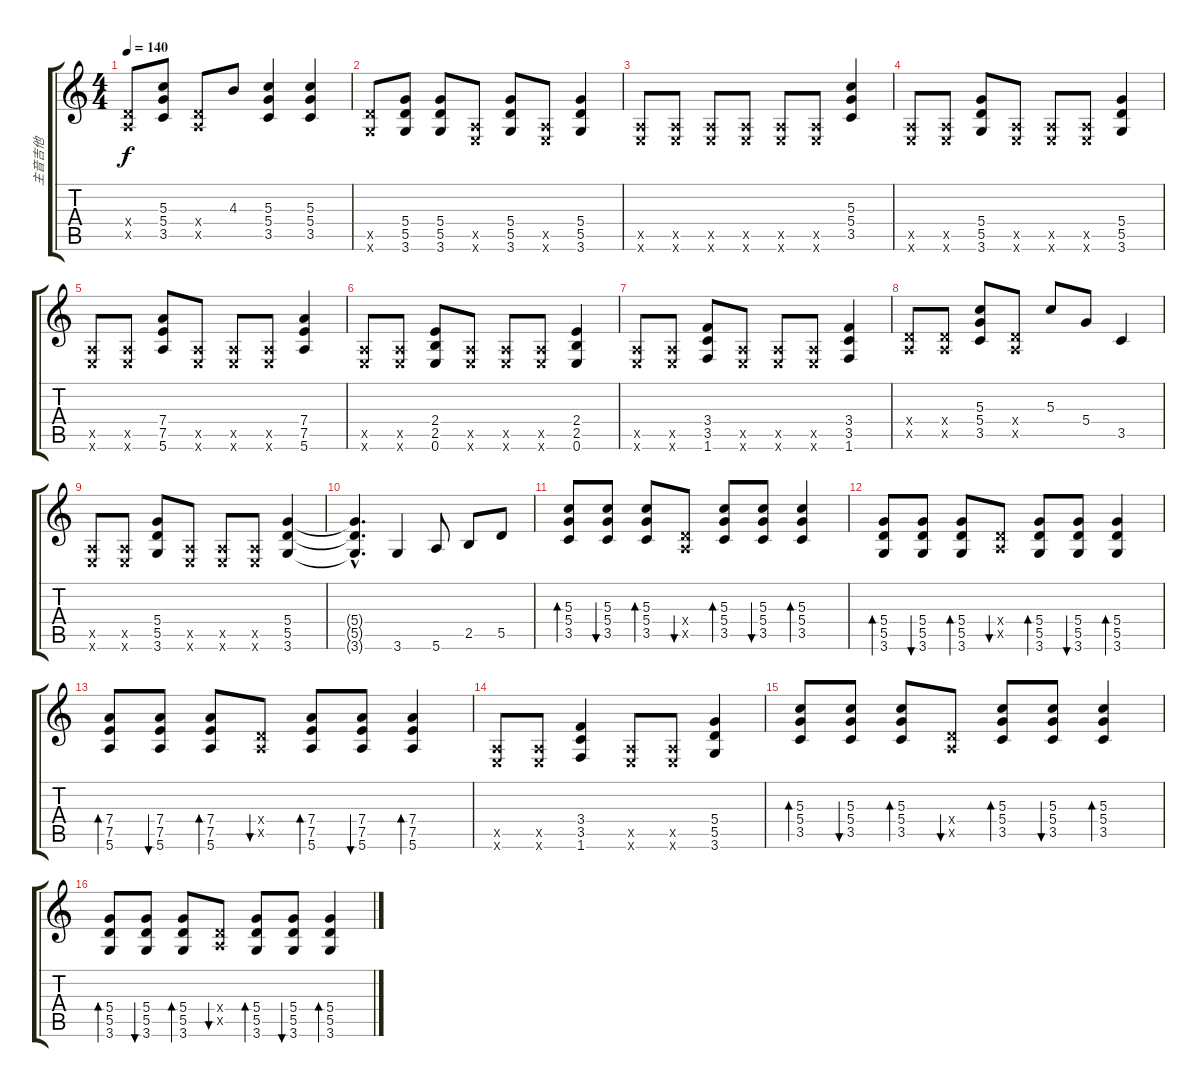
\track ("主音吉他" "主音吉他") {instrument distortionguitar}
\staff {score tabs}
\tuning (E4 B3 G3 D3 A2 E2) {hide}
\ts (4 4)
\tempo 140
\clef g2
\ks c
(0.4{x} 0.5{x}).8{dy f} (5.3 5.4 3.5).8 (0.4{x} 0.5{x}).8 4.3.8 (5.3 5.4 3.5).4 (5.3 5.4 3.5).4 |
(5.5{x} 3.6{x}).8 (5.4 5.5 3.6).8 (5.4 5.5 3.6).8 (0.5{x} 0.6{x}).8 (5.4 5.5 3.6).8 (0.5{x} 0.6{x}).8 (5.4 5.5 3.6).4 |
(0.5{x} 0.6{x}).8 (0.5{x} 0.6{x}).8 (0.5{x} 0.6{x}).8 (0.5{x} 0.6{x}).8 (0.5{x} 0.6{x}).8 (0.5{x} 0.6{x}).8 (5.3 5.4 3.5).4 |
(0.5{x} 0.6{x}).8 (0.5{x} 0.6{x}).8 (5.4 5.5 3.6).8 (0.5{x} 0.6{x}).8 (0.5{x} 0.6{x}).8 (0.5{x} 0.6{x}).8 (5.4 5.5 3.6).4 |
(0.5{x} 0.6{x}).8 (0.5{x} 0.6{x}).8 (7.4 7.5 5.6).8 (0.5{x} 0.6{x}).8 (0.5{x} 0.6{x}).8 (0.5{x} 0.6{x}).8 (7.4 7.5 5.6).4 |
(0.5{x} 0.6{x}).8 (0.5{x} 0.6{x}).8 (2.4 2.5 0.6).8 (0.5{x} 0.6{x}).8 (0.5{x} 0.6{x}).8 (0.5{x} 0.6{x}).8 (2.4 2.5 0.6).4 |
(0.5{x} 0.6{x}).8 (0.5{x} 0.6{x}).8 (3.4 3.5 1.6).8 (0.5{x} 0.6{x}).8 (0.5{x} 0.6{x}).8 (0.5{x} 0.6{x}).8 (3.4 3.5 1.6).4 |
(0.4{x} 0.5{x}).8 (0.4{x} 0.5{x}).8 (5.3 5.4 3.5).8 (0.4{x} 0.5{x}).8 5.3.8 5.4.8 3.5.4 |
(0.5{x} 0.6{x}).8 (0.5{x} 0.6{x}).8 (5.4 5.5 3.6).8 (0.5{x} 0.6{x}).8 (0.5{x} 0.6{x}).8 (0.5{x} 0.6{x}).8 (5.4 5.5 3.6).4 |
(5.4{hac t} 5.5{hac t} 3.6{hac t}).4{d} 3.6.4 5.6.8 2.5.8 5.5.8 |
(5.3 5.4 3.5).8{bd 30} (5.3 5.4 3.5).8{bu 30} (5.3 5.4 3.5).8{bd 30} (0.4{x} 0.5{x}).8{bu 30} (5.3 5.4 3.5).8{bd 30} (5.3 5.4 3.5).8{bu 30} (5.3 5.4 3.5).4{bd 30} |
(5.4 5.5 3.6).8{bd 30} (5.4 5.5 3.6).8{bu 30} (5.4 5.5 3.6).8{bd 30} (0.4{x} 0.5{x}).8{bu 30} (5.4 5.5 3.6).8{bd 30} (5.4 5.5 3.6).8{bu 30} (5.4 5.5 3.6).4{bd 30} |
(7.4 7.5 5.6).8{bd 30} (7.4 7.5 5.6).8{bu 30} (7.4 7.5 5.6).8{bd 30} (0.4{x} 0.5{x}).8{bu 30} (7.4 7.5 5.6).8{bd 30} (7.4 7.5 5.6).8{bu 30} (7.4 7.5 5.6).4{bd 30} |
(0.5{x} 0.6{x}).8 (0.5{x} 0.6{x}).8 (3.4 3.5 1.6).4 (0.5{x} 0.6{x}).8 (0.5{x} 0.6{x}).8 (5.4 5.5 3.6).4 |
(5.3 5.4 3.5).8{bd 30} (5.3 5.4 3.5).8{bu 30} (5.3 5.4 3.5).8{bd 30} (0.4{x} 0.5{x}).8{bu 30} (5.3 5.4 3.5).8{bd 30} (5.3 5.4 3.5).8{bu 30} (5.3 5.4 3.5).4{bd 30} |
(5.4 5.5 3.6).8{bd 30} (5.4 5.5 3.6).8{bu 30} (5.4 5.5 3.6).8{bd 30} (0.4{x} 0.5{x}).8{bu 30} (5.4 5.5 3.6).8{bd 30} (5.4 5.5 3.6).8{bu 30} (5.4 5.5 3.6).4{bd 30}
